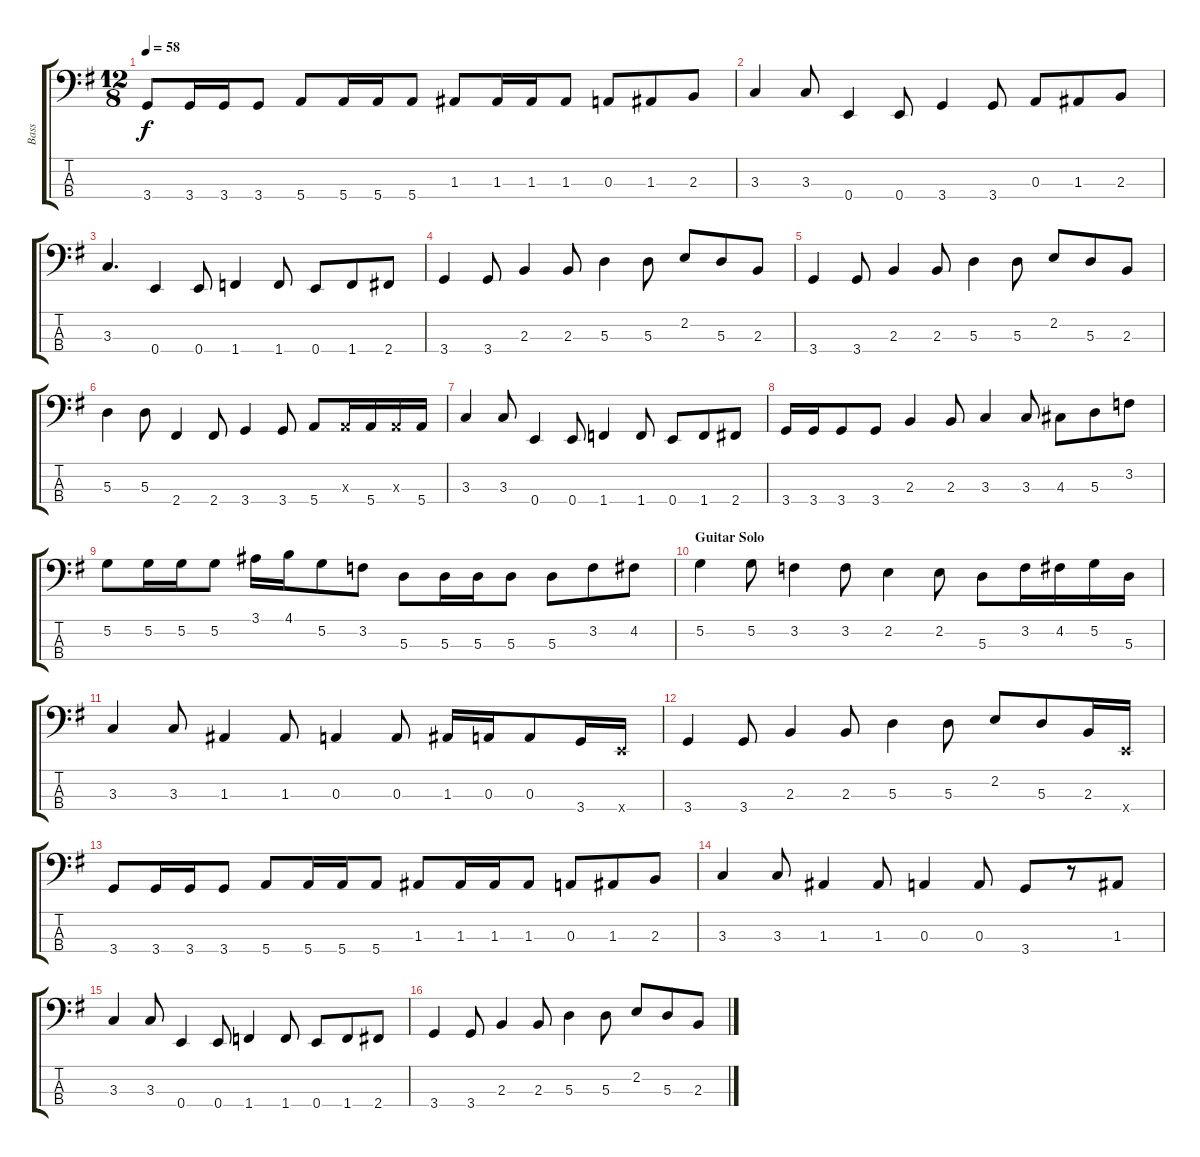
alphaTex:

\track ("Bass" "Bass") {instrument electricbassfinger}
\staff {score tabs}
\tuning (G2 D2 A1 E1) {hide}
\ts (12 8)
\tempo 58
\clef f4
\ks g
3.4.8{dy f} 3.4.16 3.4.16 3.4.8 5.4.8 5.4.16 5.4.16 5.4.8 1.3.8 1.3.16 1.3.16 1.3.8 0.3.8 1.3.8 2.3.8 |
3.3.4 3.3.8 0.4.4 0.4.8 3.4.4 3.4.8 0.3.8 1.3.8 2.3.8 |
3.3.4{d} 0.4.4 0.4.8 1.4.4 1.4.8 0.4.8 1.4.8 2.4.8 |
3.4.4 3.4.8 2.3.4 2.3.8 5.3.4 5.3.8 2.2.8 5.3.8 2.3.8 |
3.4.4 3.4.8 2.3.4 2.3.8 5.3.4 5.3.8 2.2.8 5.3.8 2.3.8 |
5.3.4 5.3.8 2.4.4 2.4.8 3.4.4 3.4.8 5.4.8 0.3{x}.16 5.4.16 0.3{x}.16 5.4.16 |
3.3.4 3.3.8 0.4.4 0.4.8 1.4.4 1.4.8 0.4.8 1.4.8 2.4.8 |
3.4.16 3.4.16 3.4.8 3.4.8 2.3.4 2.3.8 3.3.4 3.3.8 4.3.8 5.3.8 3.2.8 |
5.2.8 5.2.16 5.2.16 5.2.8 3.1.16 4.1.16 5.2.8 3.2.8 5.3.8 5.3.16 5.3.16 5.3.8 5.3.8 3.2.8 4.2.8 |
\section ("" "Guitar Solo")
5.2.4 5.2.8 3.2.4 3.2.8 2.2.4 2.2.8 5.3.8 3.2.16 4.2.16 5.2.16 5.3.16 |
3.3.4 3.3.8 1.3.4 1.3.8 0.3.4 0.3.8 1.3.16 0.3.16 0.3.8 3.4.16 0.4{x}.16 |
3.4.4 3.4.8 2.3.4 2.3.8 5.3.4 5.3.8 2.2.8 5.3.8 2.3.16 0.4{x}.16 |
3.4.8 3.4.16 3.4.16 3.4.8 5.4.8 5.4.16 5.4.16 5.4.8 1.3.8 1.3.16 1.3.16 1.3.8 0.3.8 1.3.8 2.3.8 |
3.3.4 3.3.8 1.3.4 1.3.8 0.3.4 0.3.8 3.4.8 r.8 1.3.8 |
3.3.4 3.3.8 0.4.4 0.4.8 1.4.4 1.4.8 0.4.8 1.4.8 2.4.8 |
3.4.4 3.4.8 2.3.4 2.3.8 5.3.4 5.3.8 2.2.8 5.3.8 2.3.8
